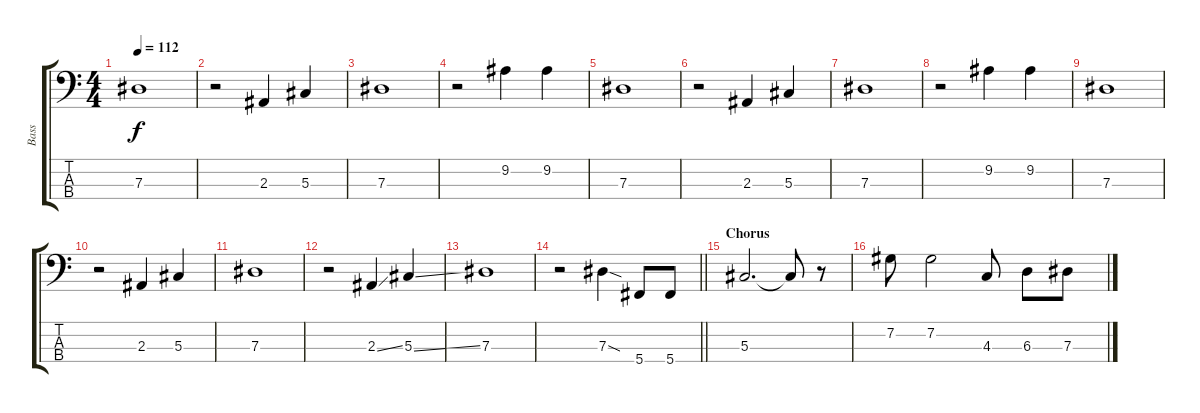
\track ("Bass" "Bass") {instrument electricbassfinger}
\staff {score tabs}
\tuning (Gb2 Db2 Ab1 Db1) {hide}
\ts (4 4)
\tempo 112
\clef f4
\ks c
7.3.1{dy f} |
r.2 2.3.4 5.3.4 |
7.3.1 |
r.2 9.2.4 9.2.4 |
7.3.1 |
r.2 2.3.4 5.3.4 |
7.3.1 |
r.2 9.2.4 9.2.4 |
7.3.1 |
r.2 2.3.4 5.3.4 |
7.3.1 |
r.2 2.3{ss}.4 5.3{ss}.4 |
7.3.1 |
\barLineRight lightlight
r.2 7.3{sod}.4 5.4.8 5.4.8 |
\section ("" "Chorus")
5.3.2{d} 5.3{t}.8 r.8 |
7.2.8 7.2.2 4.3.8 6.3.8 7.3.8
